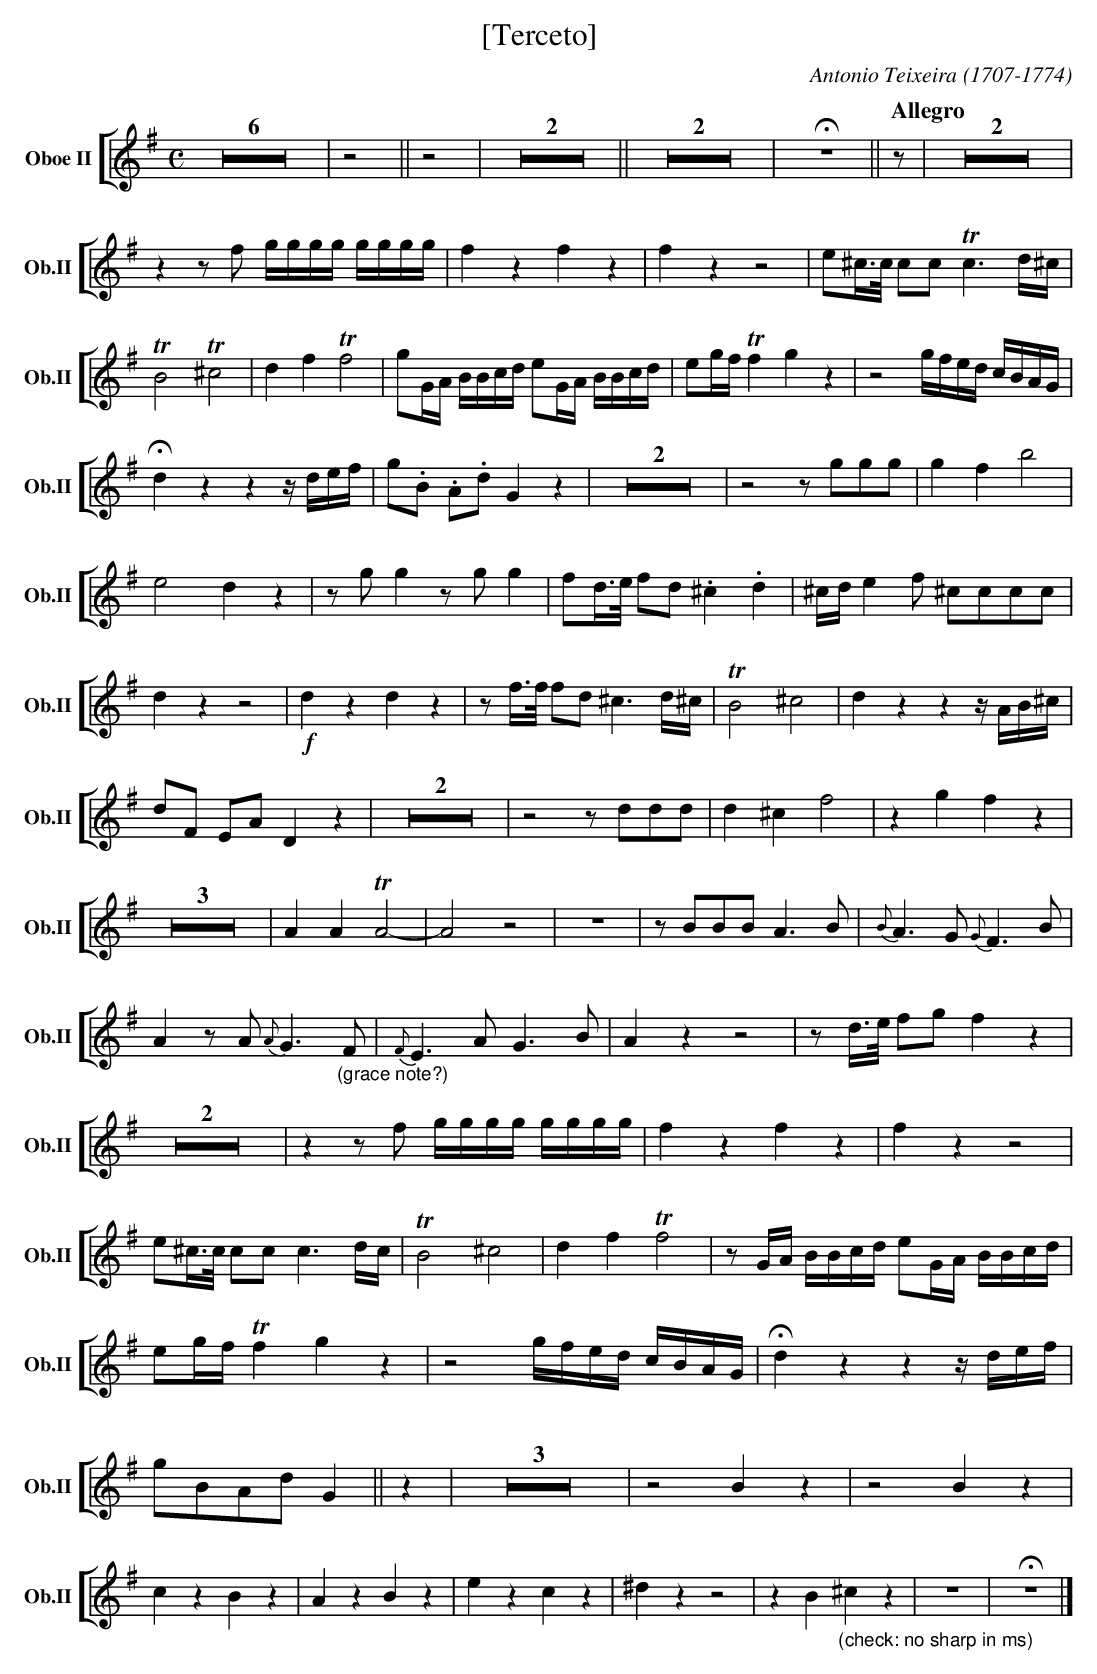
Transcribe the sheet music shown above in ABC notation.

X:1
T:[Terceto]
C:Antonio Teixeira (1707-1774)
M:C
L:1/4
K:G
V: 6 clef=treble name="Oboe II" sname="Ob.II"
%%staves [( 6 )]
     Z6 | z2 || z2 | Z2 || Z2 | !fermata!z4  || \
[Q:"Allegro"] z/ | Z2 | z z/ f/ g//g//g//g// g//g//g//g// | fzfz | fzz2 | \
     e/^c//>c// c/c/ !trill!c3/2 d//^c// | !trill!B2 !trill!^c2 | df !trill!f2 | \
     g/G//A// B//B//c//d// e/G//A// B//B//c//d// | e/g//f// !trill!fgz| \
     z2 g//f//e//d// c//B//A//G//| !fermata!d zz z// d//e//f// | g/.B/ .A/.d/ G z | \
     Z2 | z2 z/g/g/g/ | gfb2| e2dz| z/g/ g z/g/ g | f/d//>e// f/d/ .^c.d | \
     ^c//d// ef/ ^c/c/c/c/ | dzz2 | !f!dzdz| z/f//>f// f/d/ ^c3/2d//^c// | \
     !trill!B2^c2 | dzzz//A//B//^c// | d/F/ E/A/ Dz | Z2 | z2z/d/d/d/ | d^cf2|zgfz | Z3| \
     AA!trill!A2-|A2z2| z4|  z/B/B/B/ A>B | {B}A>G{G}F>B |  Az/A/{A}G>"_(grace note?)"F | \
     {F}E>A G>B|Azz2| z/d//>e// f/g/ fz | Z2| zz/f/ g//g//g//g// g//g//g//g// | \
     fzfz| fzz2| e/^c//>c// c/c/ c3/2d//c// | !trill!B2 ^c2 | df!trill!f2| \
     z/G//A// B//B//c//d// e/G//A// B//B//c//d// | e/g//f// !trill!fgz| \
     z2 g//f//e//d// c//B//A//G// | !fermata!d zz z//d//e//f//| g/B/A/d/ G || z| Z3 | \
     z2Bz|z2Bz|czBz|AzBz|ezcz|^dzz2|zB"_(check: no sharp in ms)"^cz|z4|!fermata!z4 |] \
